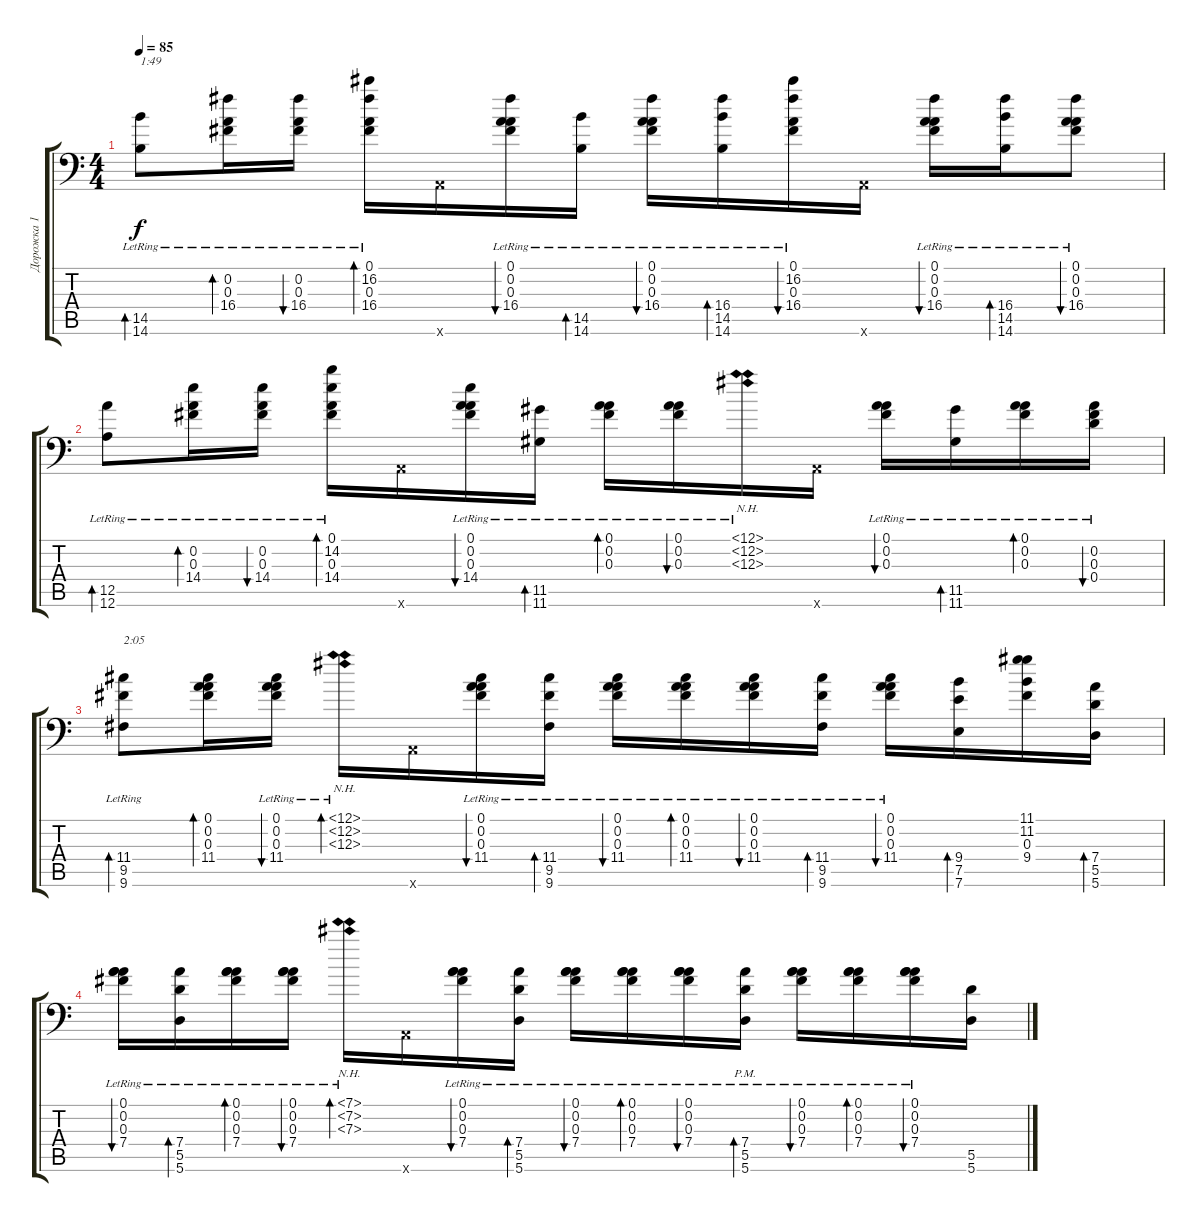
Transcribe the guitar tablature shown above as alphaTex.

\track ("Дорожка 1" "Дорожка 1") {instrument acousticguitarsteel}
\staff {score tabs}
\tuning (A3 A3 Gb3 D3 A2 A1) {hide}
\ts (4 4)
\tempo 85
\clef f4
\ks c
(14.5{lr} 14.6{lr}).8{bd 60 txt "1:49" dy f} (0.2{lr} 0.3{lr} 16.4{lr}).16{bd 60} (0.2{lr} 0.3{lr} 16.4{lr}).16{bu 60} (0.1{lr} 16.2{lr} 0.3{lr} 16.4{lr}).16{bd 60} 0.6{x}.16 (0.1{lr} 0.2{lr} 0.3{lr} 16.4{lr}).16{bu 60} (14.5{lr} 14.6{lr}).16{bd 60} (0.1{lr} 0.2{lr} 0.3{lr} 16.4{lr}).16{bu 60} (16.4{lr} 14.5{lr} 14.6{lr}).16{bd 60} (0.1{lr} 16.2{lr} 0.3{lr} 16.4{lr}).16{bu 60} 0.6{x}.16 (0.1{lr} 0.2{lr} 0.3{lr} 16.4{lr}).16{bu 60} (16.4{lr} 14.5{lr} 14.6{lr}).16{bd 60} (0.1{lr} 0.2{lr} 0.3{lr} 16.4{lr}).8{bu 60} |
(12.5{lr} 12.6{lr}).8{bd 60} (0.2{lr} 0.3{lr} 14.4{lr}).16{bd 60} (0.2{lr} 0.3{lr} 14.4{lr}).16{bu 60} (0.1{lr} 14.2{lr} 0.3{lr} 14.4{lr}).16{bd 60} 0.6{x}.16 (0.1{lr} 0.2{lr} 0.3{lr} 14.4{lr}).16{bu 60} (11.5{lr} 11.6{lr}).16{bd 60} (0.1{lr} 0.2{lr} 0.3{lr}).16{bd 60} (0.1{lr} 0.2{lr} 0.3{lr}).16{bu 60} (12.1{nh lr} 12.2{nh lr} 12.3{nh lr}).16 0.6{x}.16 (0.1{lr} 0.2{lr} 0.3{lr}).16{bu 60} (11.5{lr} 11.6{lr}).16{bd 60} (0.1{lr} 0.2{lr} 0.3{lr}).16{bd 60} (0.2{lr} 0.3{lr} 0.4).16{bu 60} |
(11.4{lr} 9.5{lr} 9.6{lr}).8{bd 60 txt "2:05"} (0.1 0.2 0.3 11.4).16{bd 60} (0.1{lr} 0.2{lr} 0.3{lr} 11.4{lr}).16{bu 60} (12.1{nh lr} 12.2{nh lr} 12.3{nh lr}).16{bd 60} 0.6{x}.16 (0.1{lr} 0.2{lr} 0.3{lr} 11.4{lr}).16{bu 60} (11.4{lr} 9.5{lr} 9.6{lr}).16{bd 60} (0.1{lr} 0.2{lr} 0.3{lr} 11.4{lr}).16{bu 60} (0.1{lr} 0.2{lr} 0.3{lr} 11.4{lr}).16{bd 60} (0.1{lr} 0.2{lr} 0.3{lr} 11.4{lr}).16{bu 60} (11.4{lr} 9.5{lr} 9.6{lr}).16{bd 60} (0.1{lr} 0.2{lr} 0.3{lr} 11.4{lr}).16{bu 60} (9.4 7.5 7.6).16{bd 60} (11.1 11.2 0.3 9.4).16 (7.4 5.5 5.6).16{bd 60} |
(0.1{lr} 0.2{lr} 0.3{lr} 7.4{lr}).16{bu 60} (7.4{lr} 5.5{lr} 5.6{lr}).16{bd 60} (0.1{lr} 0.2{lr} 0.3{lr} 7.4{lr}).16{bd 60} (0.1{lr} 0.2{lr} 0.3{lr} 7.4{lr}).16{bu 60} (7.1{nh lr} 7.2{nh lr} 7.3{nh lr}).16{bd 60} 0.6{x}.16 (0.1{lr} 0.2{lr} 0.3{lr} 7.4{lr}).16{bu 60} (7.4{lr} 5.5{lr} 5.6{lr}).16{bd 60} (0.1{lr} 0.2{lr} 0.3{lr} 7.4{lr}).16{bu 60} (0.1{lr} 0.2{lr} 0.3{lr} 7.4{lr}).16{bd 60} (0.1{lr} 0.2{lr} 0.3{lr} 7.4{lr}).16{bu 60} (7.4{lr} 5.5{pm lr} 5.6{pm lr}).16{bd 60} (0.1{lr} 0.2{lr} 0.3{lr} 7.4{lr}).16{bu 60} (0.1{lr} 0.2{lr} 0.3{lr} 7.4{lr}).16{bd 60} (0.1{lr} 0.2{lr} 0.3{lr} 7.4{lr}).16{bu 60} (5.5 5.6).16
